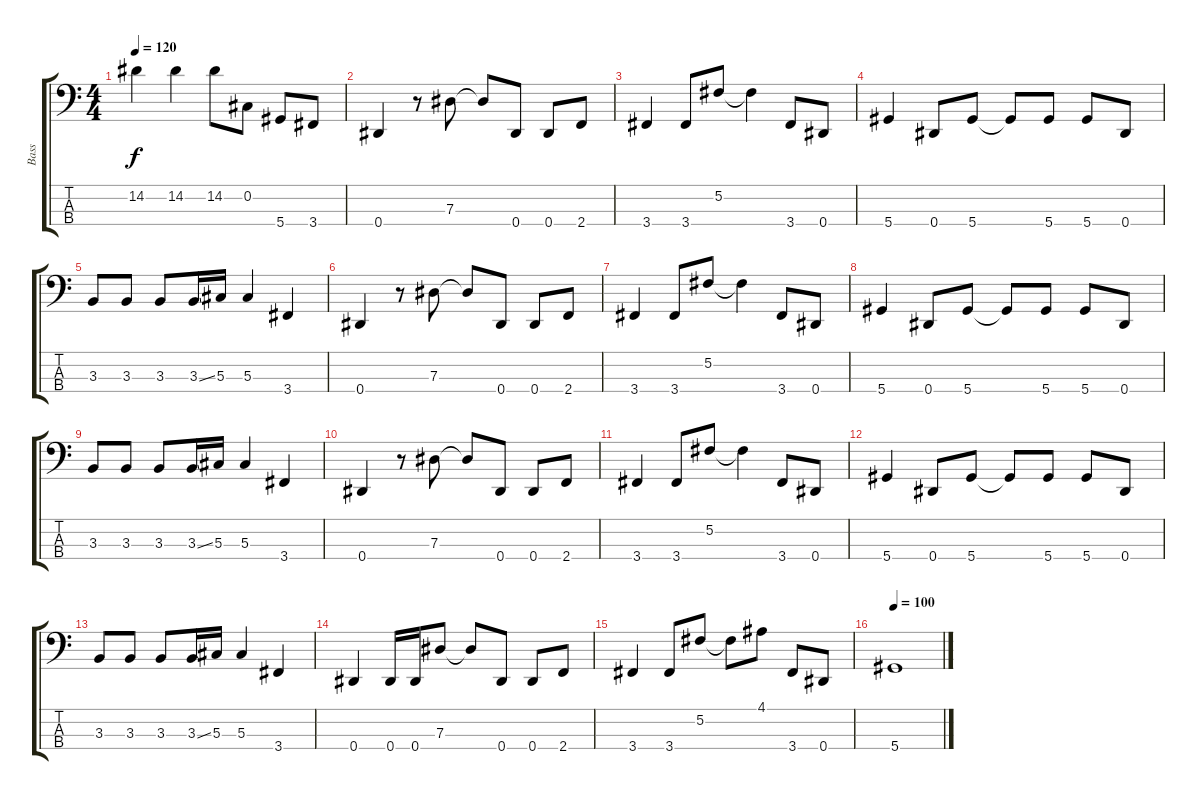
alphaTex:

\track ("Bass" "Bass") {instrument electricbassfinger}
\staff {score tabs}
\tuning (Gb2 Db2 Ab1 Eb1) {hide}
\ts (4 4)
\tempo 120
\clef f4
\ks c
14.2.4{dy f} 14.2.4 14.2.8 0.2.8 5.4.8 3.4.8 |
0.4.4 r.8 7.3.8 7.3{t}.8 0.4.8 0.4.8 2.4.8 |
3.4.4 3.4.8 5.2.8 5.2{t}.4 3.4.8 0.4.8 |
5.4.4 0.4.8 5.4.8 5.4{t}.8 5.4.8 5.4.8 0.4.8 |
3.3.8 3.3.8 3.3.8 3.3{ss}.16 5.3.16 5.3.4 3.4.4 |
0.4.4 r.8 7.3.8 7.3{t}.8 0.4.8 0.4.8 2.4.8 |
3.4.4 3.4.8 5.2.8 5.2{t}.4 3.4.8 0.4.8 |
5.4.4 0.4.8 5.4.8 5.4{t}.8 5.4.8 5.4.8 0.4.8 |
3.3.8 3.3.8 3.3.8 3.3{ss}.16 5.3.16 5.3.4 3.4.4 |
0.4.4 r.8 7.3.8 7.3{t}.8 0.4.8 0.4.8 2.4.8 |
3.4.4 3.4.8 5.2.8 5.2{t}.4 3.4.8 0.4.8 |
5.4.4 0.4.8 5.4.8 5.4{t}.8 5.4.8 5.4.8 0.4.8 |
3.3.8 3.3.8 3.3.8 3.3{ss}.16 5.3.16 5.3.4 3.4.4 |
0.4.4 0.4.16 0.4.16 7.3.8 7.3{t}.8 0.4.8 0.4.8 2.4.8 |
3.4.4 3.4.8 5.2.8 5.2{t}.8 4.1.8 3.4.8 0.4.8 |
\tempo 100
5.4.1
